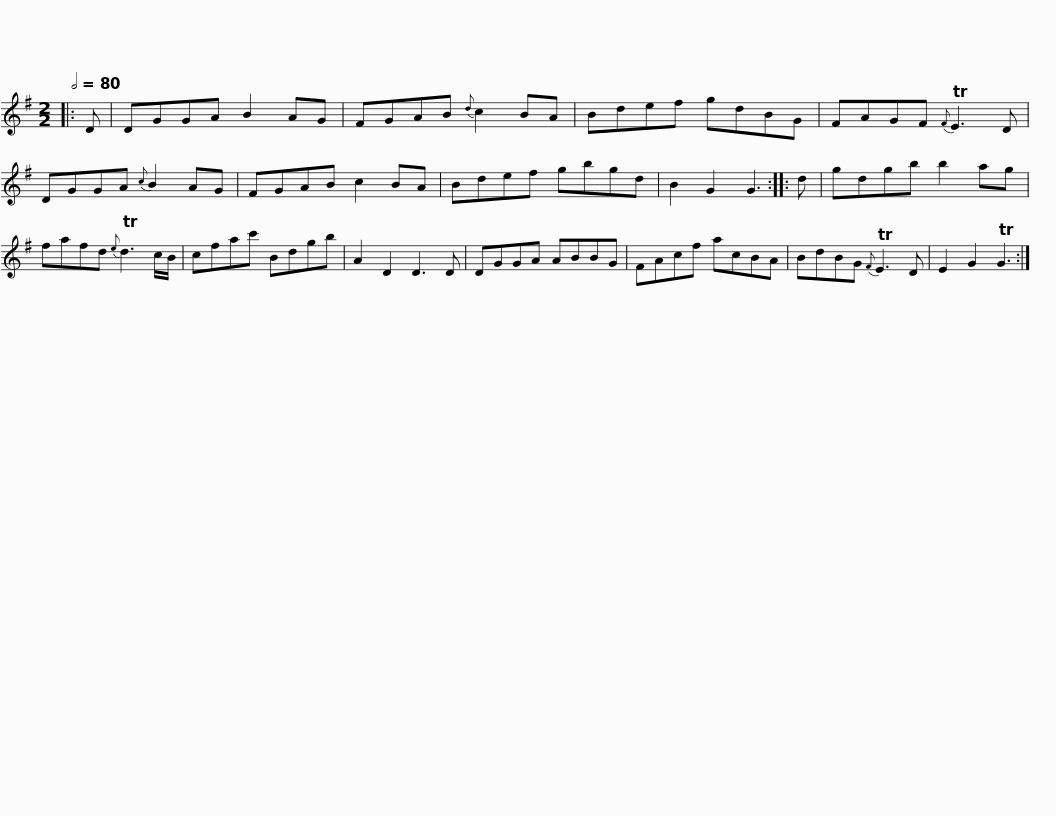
X:1
L:1/8
Q:1/2=80
M:2/2
I:linebreak $
K:G
V:1 treble
V:1
|: D | DGGA B2 AG | FGAB{d} c2 BA | Bdef gdBG | FAGF{F} TE3 D | %5
 DGGA{c} B2 AG |$ FGAB c2 BA | Bdef gbgd | B2 G2 G3 :: d | %10
 gdgb b2 ag | fafd{e} Td3 c/B/ |$ cfac' Bdgb | A2 D2 D3 D | DGGA ABBG | %15
 FAcf acBA | BdBG{F} TE3 D | E2 G2 TG3 :| %18
